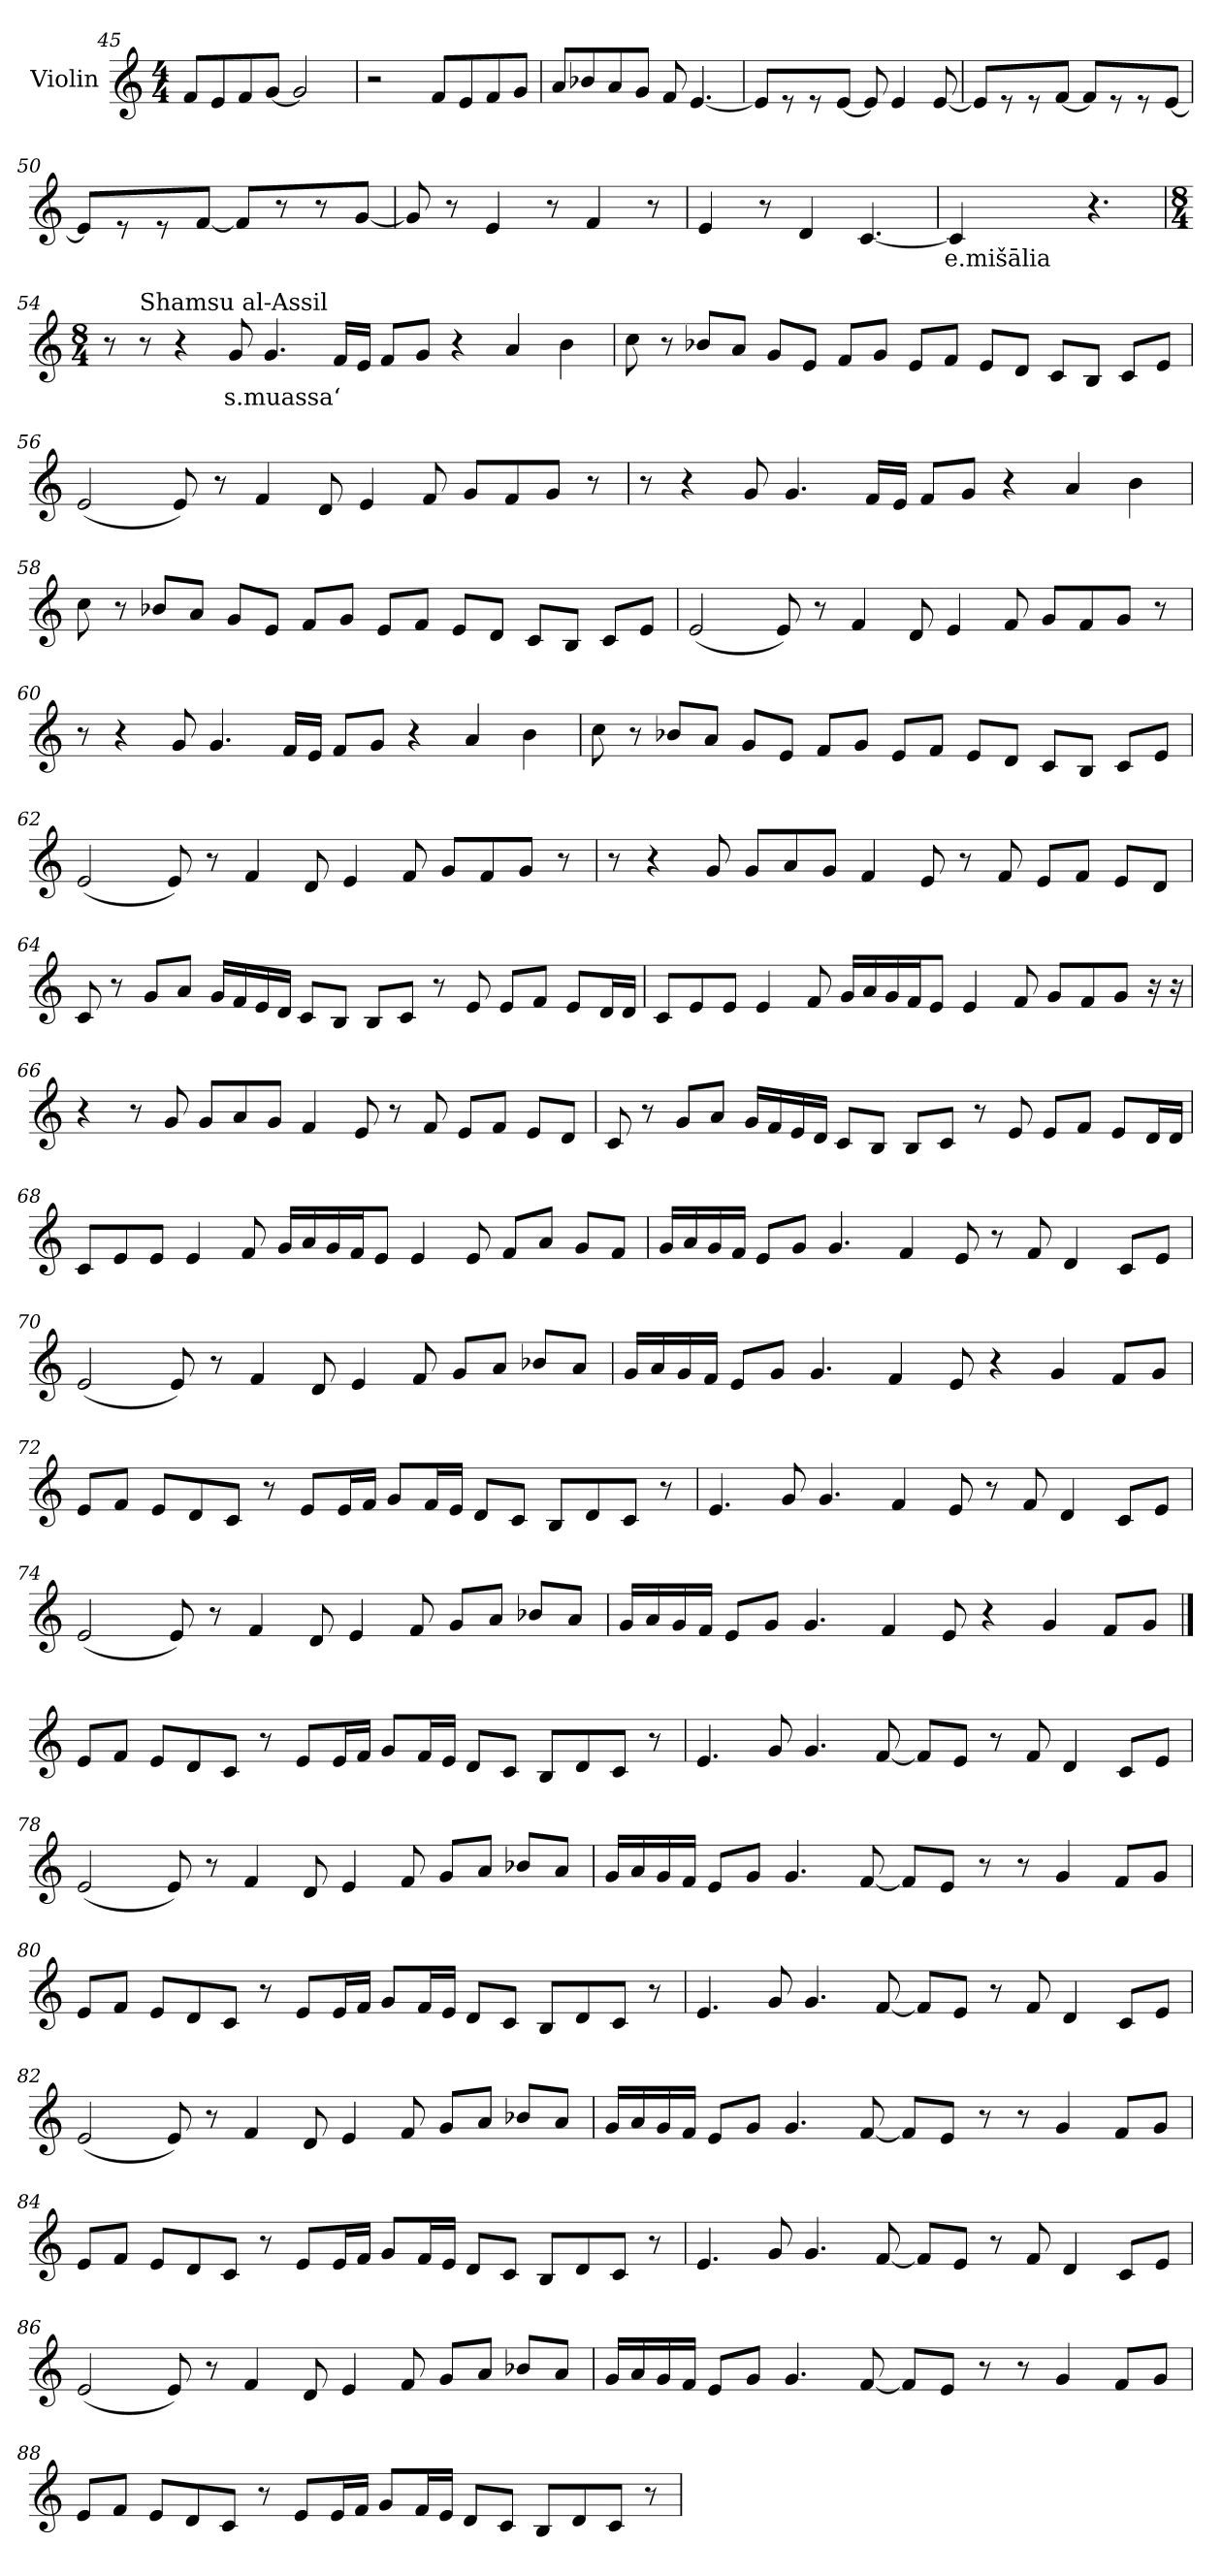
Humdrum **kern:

**kern	**text
*part1	*part1
*staff1	*staff1
*I"Violin	*
!!LO:PB:g=z
*clefG2	*
*k[]	*
*M4/4	*
=45	=45
8f/L	.
8e/	.
8f/	.
[8g/J	.
2g/]	.
=46	=46
2r	.
8f/L	.
8e/	.
8f/	.
8g/J	.
=47	=47
8a/L	.
8b-X/	.
8a/	.
8g/J	.
8f/	.
[4.e/	.
=48	=48
8e/L]	.
8r	.
8r	.
[8e/J	.
8e/]	.
4e/	.
[8e/	.
=49	=49
8e/L]	.
8r	.
8r	.
[8f/J	.
8f/L]	.
8r	.
8r	.
[8e/J	.
!!LO:LB:g=z
=50	=50
8e/L]	.
8r	.
8r	.
[8f/J	.
8f/L]	.
8r	.
8r	.
[8g/J	.
=51	=51
8g/]	.
8r	.
4e/	.
8r	.
4f/	.
8r	.
=52	=52
4e/	.
8r	.
4d/	.
[4.c/	.
=53	=53
!	!LO:LY:b
4c/]	e.mišālia
4.ryy	.
4.r	.
!!LO:LB:g=z
=54	=54
*M8/4	*
*MM60	*
8r	.
!LO:TX:a:t=Shamsu al-Assil	!
8r	.
4r	.
!	!LO:LY:b
8g/	s.muassa‘
4.g/	.
16f/LL	.
16e/JJ	.
8f/L	.
8g/J	.
4r	.
4a/	.
4b\	.
=55	=55
8cc\	.
8r	.
8b-X/L	.
8a/J	.
8g/L	.
8e/J	.
8f/L	.
8g/J	.
8e/L	.
8f/J	.
8e/L	.
8d/J	.
8c/L	.
8B/J	.
8c/L	.
8e/J	.
!!LO:LB:g=z
=56	=56
(<2e/	.
8e/)	.
8r	.
4f/	.
8d/	.
4e/	.
8f/	.
8g/L	.
8f/	.
8g/J	.
8r	.
=57	=57
8r	.
4r	.
8g/	.
4.g/	.
16f/LL	.
16e/JJ	.
8f/L	.
8g/J	.
4r	.
4a/	.
4b\	.
!!LO:LB:g=z
=58	=58
8cc\	.
8r	.
8b-X/L	.
8a/J	.
8g/L	.
8e/J	.
8f/L	.
8g/J	.
8e/L	.
8f/J	.
8e/L	.
8d/J	.
8c/L	.
8B/J	.
8c/L	.
8e/J	.
=59	=59
(<2e/	.
8e/)	.
8r	.
4f/	.
8d/	.
4e/	.
8f/	.
8g/L	.
8f/	.
8g/J	.
8r	.
!!LO:LB:g=z
=60	=60
8r	.
4r	.
8g/	.
4.g/	.
16f/LL	.
16e/JJ	.
8f/L	.
8g/J	.
4r	.
4a/	.
4b\	.
=61	=61
8cc\	.
8r	.
8b-X/L	.
8a/J	.
8g/L	.
8e/J	.
8f/L	.
8g/J	.
8e/L	.
8f/J	.
8e/L	.
8d/J	.
8c/L	.
8B/J	.
8c/L	.
8e/J	.
!!LO:LB:g=z
=62	=62
(<2e/	.
8e/)	.
8r	.
4f/	.
8d/	.
4e/	.
8f/	.
8g/L	.
8f/	.
8g/J	.
8r	.
=63	=63
8r	.
4r	.
8g/	.
8g/L	.
8a/	.
8g/J	.
4f/	.
8e/	.
8r	.
8f/	.
8e/L	.
8f/J	.
8e/L	.
8d/J	.
!!LO:LB:g=z
=64	=64
8c/	.
8r	.
8g/L	.
8a/J	.
16g/LL	.
16f/	.
16e/	.
16d/JJ	.
8c/L	.
8B/J	.
8B/L	.
8c/J	.
8r	.
8e/	.
8e/L	.
8f/J	.
8e/L	.
16d/L	.
16d/JJ	.
=65	=65
8c/L	.
8e/	.
8e/J	.
4e/	.
8f/	.
16g/LL	.
16a/	.
16g/	.
16f/J	.
8e/J	.
4e/	.
8f/	.
8g/L	.
8f/	.
8g/J	.
16r	.
16r	.
!!LO:PB:g=z
=66	=66
4r	.
8r	.
8g/	.
8g/L	.
8a/	.
8g/J	.
4f/	.
8e/	.
8r	.
8f/	.
8e/L	.
8f/J	.
8e/L	.
8d/J	.
=67	=67
8c/	.
8r	.
8g/L	.
8a/J	.
16g/LL	.
16f/	.
16e/	.
16d/JJ	.
8c/L	.
8B/J	.
8B/L	.
8c/J	.
8r	.
8e/	.
8e/L	.
8f/J	.
8e/L	.
16d/L	.
16d/JJ	.
!!LO:LB:g=z
=68	=68
8c/L	.
8e/	.
8e/J	.
4e/	.
8f/	.
16g/LL	.
16a/	.
16g/	.
16f/J	.
8e/J	.
4e/	.
8e/	.
8f/L	.
8a/J	.
8g/L	.
8f/J	.
=69	=69
16g/LL	.
16a/	.
16g/	.
16f/JJ	.
8e/L	.
8g/J	.
4.g/	.
4f/	.
8e/	.
8r	.
8f/	.
4d/	.
8c/L	.
8e/J	.
!!LO:LB:g=z
=70	=70
(<2e/	.
8e/)	.
8r	.
4f/	.
8d/	.
4e/	.
8f/	.
8g/L	.
8a/J	.
8b-X/L	.
8a/J	.
=71	=71
16g/LL	.
16a/	.
16g/	.
16f/JJ	.
8e/L	.
8g/J	.
4.g/	.
4f/	.
8e/	.
4r	.
4g/	.
8f/L	.
8g/J	.
!!LO:LB:g=z
=72	=72
8e/L	.
8f/J	.
8e/L	.
8d/	.
8c/J	.
8r	.
8e/L	.
16e/L	.
16f/JJ	.
8g/L	.
16f/L	.
16e/JJ	.
8d/L	.
8c/J	.
8B/L	.
8d/	.
8c/J	.
8r	.
=73	=73
4.e/	.
8g/	.
4.g/	.
4f/	.
8e/	.
8r	.
8f/	.
4d/	.
8c/L	.
8e/J	.
!!LO:LB:g=z
=74	=74
(<2e/	.
8e/)	.
8r	.
4f/	.
8d/	.
4e/	.
8f/	.
8g/L	.
8a/J	.
8b-X/L	.
8a/J	.
=75	=75
16g/LL	.
16a/	.
16g/	.
16f/JJ	.
8e/L	.
8g/J	.
4.g/	.
4f/	.
8e/	.
4r	.
4g/	.
8f/L	.
8g/J	.
!!LO:LB:g=z
==76	==76
8e/L	.
8f/J	.
8e/L	.
8d/	.
8c/J	.
8r	.
8e/L	.
16e/L	.
16f/JJ	.
8g/L	.
16f/L	.
16e/JJ	.
8d/L	.
8c/J	.
8B/L	.
8d/	.
8c/J	.
8r	.
=77	=77
4.e/	.
8g/	.
4.g/	.
[8f/	.
8f/L]	.
8e/J	.
8r	.
8f/	.
4d/	.
8c/L	.
8e/J	.
!!LO:LB:g=z
=78	=78
(<2e/	.
8e/)	.
8r	.
4f/	.
8d/	.
4e/	.
8f/	.
8g/L	.
8a/J	.
8b-X/L	.
8a/J	.
=79	=79
16g/LL	.
16a/	.
16g/	.
16f/JJ	.
8e/L	.
8g/J	.
4.g/	.
[8f/	.
8f/L]	.
8e/J	.
8r	.
8r	.
4g/	.
8f/L	.
8g/J	.
!!LO:LB:g=z
=80	=80
8e/L	.
8f/J	.
8e/L	.
8d/	.
8c/J	.
8r	.
8e/L	.
16e/L	.
16f/JJ	.
8g/L	.
16f/L	.
16e/JJ	.
8d/L	.
8c/J	.
8B/L	.
8d/	.
8c/J	.
8r	.
=81	=81
4.e/	.
8g/	.
4.g/	.
[8f/	.
8f/L]	.
8e/J	.
8r	.
8f/	.
4d/	.
8c/L	.
8e/J	.
!!LO:PB:g=z
=82	=82
(<2e/	.
8e/)	.
8r	.
4f/	.
8d/	.
4e/	.
8f/	.
8g/L	.
8a/J	.
8b-X/L	.
8a/J	.
=83	=83
16g/LL	.
16a/	.
16g/	.
16f/JJ	.
8e/L	.
8g/J	.
4.g/	.
[8f/	.
8f/L]	.
8e/J	.
8r	.
8r	.
4g/	.
8f/L	.
8g/J	.
!!LO:LB:g=z
=84	=84
8e/L	.
8f/J	.
8e/L	.
8d/	.
8c/J	.
8r	.
8e/L	.
16e/L	.
16f/JJ	.
8g/L	.
16f/L	.
16e/JJ	.
8d/L	.
8c/J	.
8B/L	.
8d/	.
8c/J	.
8r	.
=85	=85
4.e/	.
8g/	.
4.g/	.
[8f/	.
8f/L]	.
8e/J	.
8r	.
8f/	.
4d/	.
8c/L	.
8e/J	.
!!LO:LB:g=z
=86	=86
(<2e/	.
8e/)	.
8r	.
4f/	.
8d/	.
4e/	.
8f/	.
8g/L	.
8a/J	.
8b-X/L	.
8a/J	.
=87	=87
16g/LL	.
16a/	.
16g/	.
16f/JJ	.
8e/L	.
8g/J	.
4.g/	.
[8f/	.
8f/L]	.
8e/J	.
8r	.
8r	.
4g/	.
8f/L	.
8g/J	.
!!LO:LB:g=z
=88	=88
8e/L	.
8f/J	.
8e/L	.
8d/	.
8c/J	.
8r	.
8e/L	.
16e/L	.
16f/JJ	.
8g/L	.
16f/L	.
16e/JJ	.
8d/L	.
8c/J	.
8B/L	.
8d/	.
8c/J	.
8r	.
=	=
*-	*-
